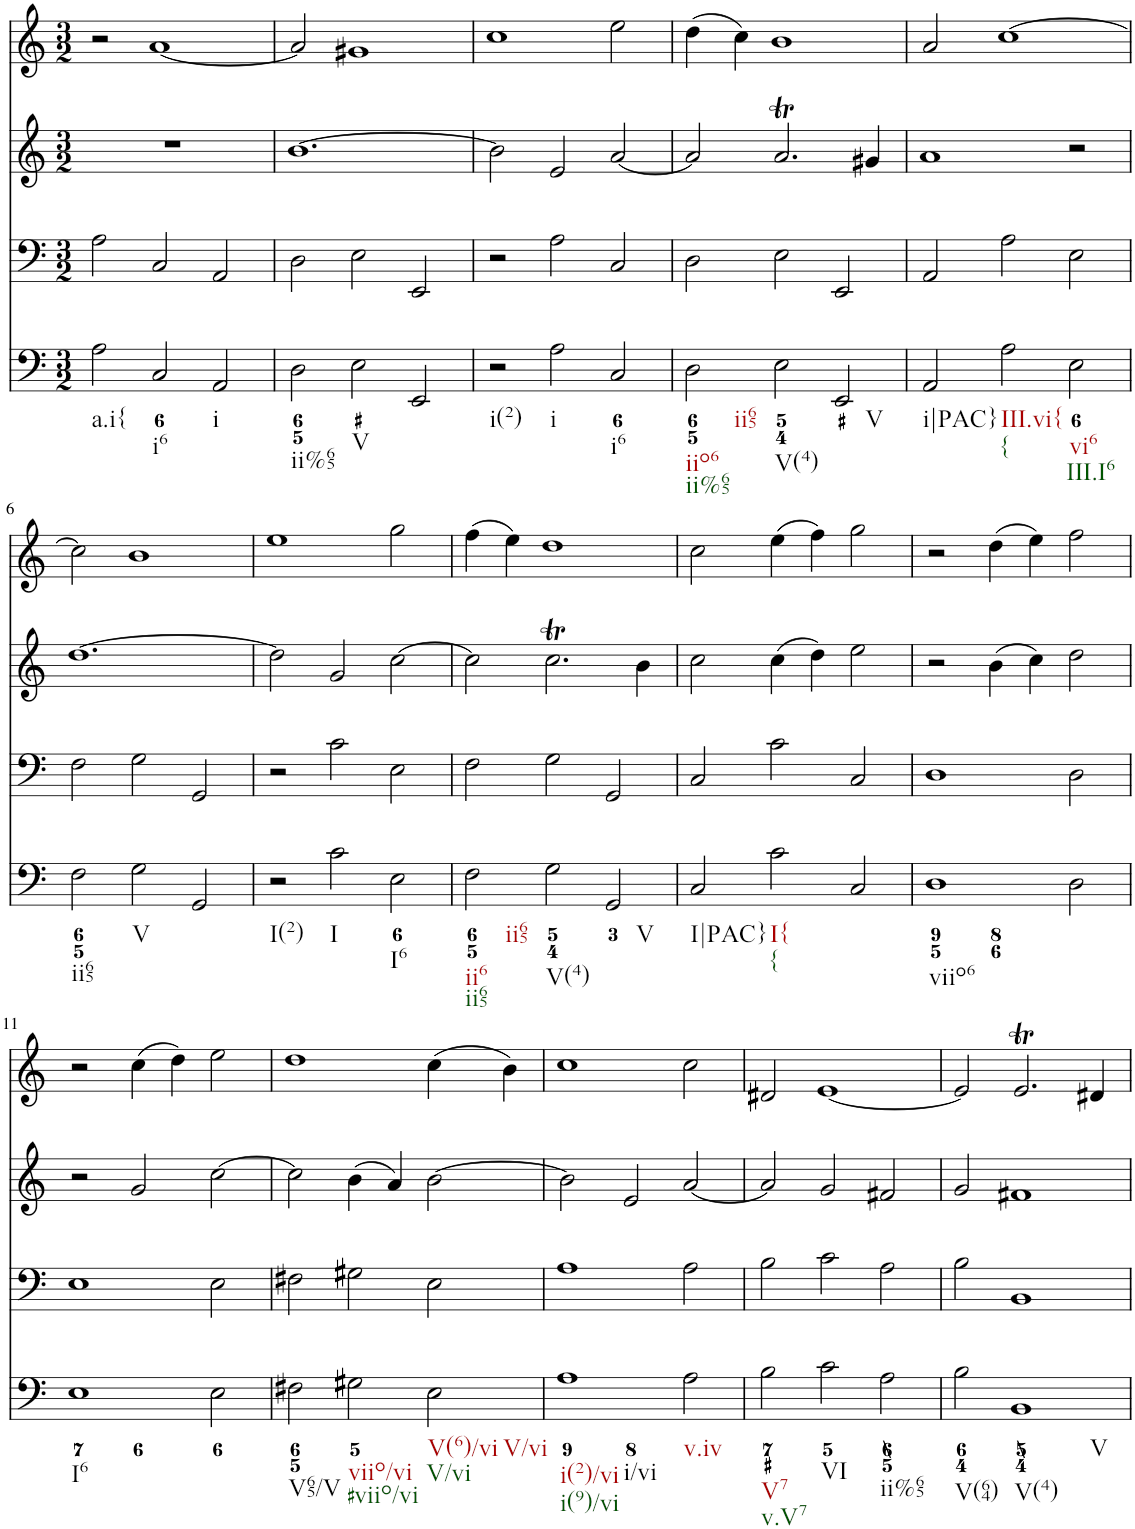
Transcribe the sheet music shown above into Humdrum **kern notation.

**kern	**kern	**kern	**kern
*part4	*part3	*part2	*part1
*staff4	*staff3	*staff2	*staff1
*I"Piano	*I"Piano	*I"Piano	*I"Piano
*I'Pno	*I'Pno	*I'Pno	*I'Pno
*clefF4	*clefF4	*clefG2	*clefG2
*k[]	*k[]	*k[]	*k[]
*M3/2	*M3/2	*M3/2	*M3/2
=1	=1	=1	=1
!LO:TX:b:t=a.i{	!	!	!
2A\	2A\	1.r	2r
!LO:TX:b:t=i6	!	!	!
2C/	2C/	.	[1a
!LO:TX:b:t=i	!	!	!
2AA/	2AA/	.	.
=2	=2	=2	=2
!LO:TX:b:t=ii%65	!	!	!
2D\	2D\	[1.b	2a/]
!LO:TX:b:t=V	!	!	!
2E\	2E\	.	1g#X
2EE/	2EE/	.	.
=3	=3	=3	=3
!LO:TX:b:t=i(2)	!	!	!
2r	2r	2b\]	1cc
!LO:TX:b:t=i	!	!	!
2A\	2A\	2e/	.
!LO:TX:b:t=i6	!	!	!
2C/	2C/	[2a/	2ee\
=4	=4	=4	=4
!LO:TX:b:t=iio6	!	!	!
!LO:TX:b:t=ii%65	!	!	!
!LO:TX:b:t=ii65	!	!	!
2D\	2D\	2a/]	(4dd\
.	.	.	4cc\)
!LO:TX:b:t=V(4)	!	!	!
2E\	2E\	2.aT/	1b
!LO:TX:b:t=V	!	!	!
2EE/	2EE/	.	.
.	.	4g#X/	.
=5	=5	=5	=5
!LO:TX:b:t=i|PAC}	!	!	!
2AA/	2AA/	1a	2a/
!LO:TX:b:t=III.vi{	!	!	!
!LO:TX:b:t={	!	!	!
2A\	2A\	.	[1cc
!LO:TX:b:t=vi6	!	!	!
!LO:TX:b:t=III.I6	!	!	!
2E\	2E\	2r	.
!!LO:LB:g=z
=6	=6	=6	=6
!LO:TX:b:t=ii65	!	!	!
2F\	2F\	[1.dd	2cc\]
!LO:TX:b:t=V	!	!	!
2G\	2G\	.	1b
2GG/	2GG/	.	.
=7	=7	=7	=7
!LO:TX:b:t=I(2)	!	!	!
2r	2r	2dd\]	1ee
!LO:TX:b:t=I	!	!	!
2c\	2c\	2g/	.
!LO:TX:b:t=I6	!	!	!
2E\	2E\	[2cc\	2gg\
=8	=8	=8	=8
!LO:TX:b:t=ii6	!	!	!
!LO:TX:b:t=ii65	!	!	!
!LO:TX:b:t=ii65	!	!	!
2F\	2F\	2cc\]	(4ff\
.	.	.	4ee\)
!LO:TX:b:t=V(4)	!	!	!
2G\	2G\	2.ccT\	1dd
!LO:TX:b:t=V	!	!	!
2GG/	2GG/	.	.
.	.	4b\	.
=9	=9	=9	=9
!LO:TX:b:t=I|PAC}	!	!	!
2C/	2C/	2cc\	2cc\
!LO:TX:b:t=I{	!	!	!
!LO:TX:b:t={	!	!	!
2c\	2c\	(4cc\	(4ee\
.	.	4dd\)	4ff\)
2C/	2C/	2ee\	2gg\
=10	=10	=10	=10
!LO:TX:b:t=viio6	!	!	!
1D	1D	2r	2r
.	.	(4b\	(4dd\
.	.	4cc\)	4ee\)
2D\	2D\	2dd\	2ff\
!!LO:LB:g=z
=11	=11	=11	=11
!LO:TX:b:t=I6	!	!	!
1E	1E	2r	2r
.	.	2g/	(4cc\
.	.	.	4dd\)
2E\	2E\	[2cc\	2ee\
=12	=12	=12	=12
!LO:TX:b:t=V65/V	!	!	!
2F#X\	2F#X\	2cc\]	1dd
!LO:TX:b:t=viio/vi	!	!	!
!LO:TX:b:t=#viio/vi	!	!	!
2G#X\	2G#X\	(4b\	.
.	.	4a/)	.
!LO:TX:b:t=V(6)/vi	!	!	!
!LO:TX:b:t=V/vi	!	!	!
!LO:TX:b:t=V/vi	!	!	!
2E\	2E\	[2b\	(4cc\
.	.	.	4b\)
=13	=13	=13	=13
!LO:TX:b:t=i(2)/vi	!	!	!
!LO:TX:b:t=i(9)/vi	!	!	!
!LO:TX:b:t=i/vi	!	!	!
1A	1A	2b\]	1cc
.	.	2e/	.
!LO:TX:b:t=v.iv	!	!	!
2A\	2A\	[2a/	2cc\
=14	=14	=14	=14
!LO:TX:b:t=V7	!	!	!
!LO:TX:b:t=v.V7	!	!	!
2B\	2B\	2a/]	2d#X/
!LO:TX:b:t=VI	!	!	!
2c\	2c\	2g/	[1e
!LO:TX:b:t=ii%65	!	!	!
2A\	2A\	2f#X/	.
=15	=15	=15	=15
!LO:TX:b:t=V(64)	!	!	!
2B\	2B\	2g/	2e/]
!LO:TX:b:t=V(4)	!	!	!
!LO:TX:b:t=V	!	!	!
1BB	1BB	1f#X	2.et/
.	.	.	4d#X/
=	=	=	=
*-	*-	*-	*-
